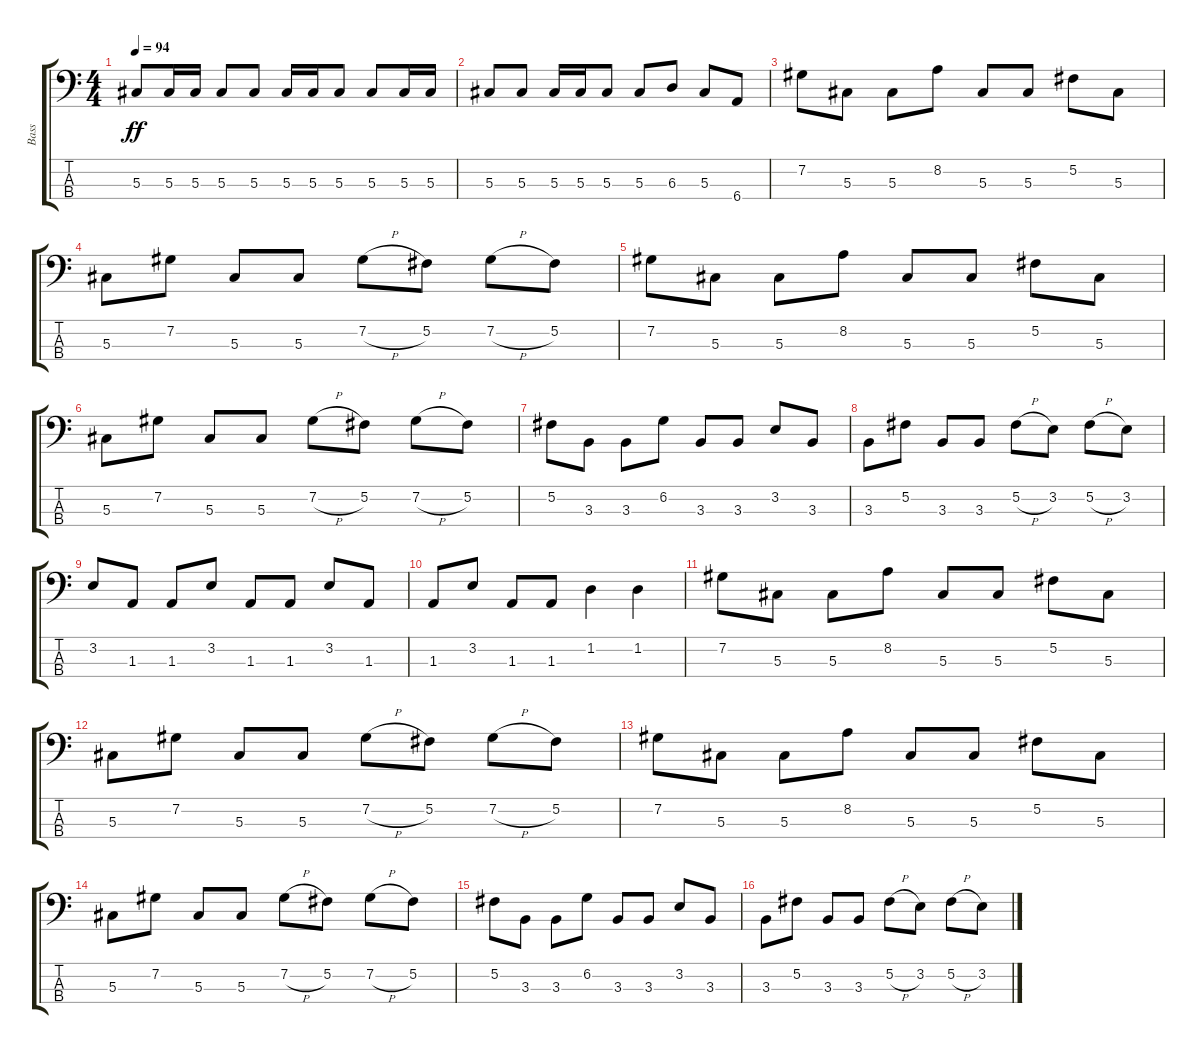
\track ("Bass" "Bass") {instrument electricbasspick}
\staff {score tabs}
\tuning (Gb2 Db2 Ab1 Eb1) {hide}
\ts (4 4)
\tempo 94
\clef f4
\ks c
5.3.8{dy ff} 5.3.16 5.3.16 5.3.8 5.3.8 5.3.16 5.3.16 5.3.8 5.3.8 5.3.16 5.3.16 |
5.3.8 5.3.8 5.3.16 5.3.16 5.3.8 5.3.8 6.3.8 5.3.8 6.4.8 |
7.2.8 5.3.8 5.3.8 8.2.8 5.3.8 5.3.8 5.2.8 5.3.8 |
5.3.8 7.2.8 5.3.8 5.3.8 7.2{h}.8 5.2.8 7.2{h}.8 5.2.8 |
7.2.8 5.3.8 5.3.8 8.2.8 5.3.8 5.3.8 5.2.8 5.3.8 |
5.3.8 7.2.8 5.3.8 5.3.8 7.2{h}.8 5.2.8 7.2{h}.8 5.2.8 |
5.2.8 3.3.8 3.3.8 6.2.8 3.3.8 3.3.8 3.2.8 3.3.8 |
3.3.8 5.2.8 3.3.8 3.3.8 5.2{h}.8 3.2.8 5.2{h}.8 3.2.8 |
3.2.8 1.3.8 1.3.8 3.2.8 1.3.8 1.3.8 3.2.8 1.3.8 |
1.3.8 3.2.8 1.3.8 1.3.8 1.2.4 1.2.4 |
7.2.8 5.3.8 5.3.8 8.2.8 5.3.8 5.3.8 5.2.8 5.3.8 |
5.3.8 7.2.8 5.3.8 5.3.8 7.2{h}.8 5.2.8 7.2{h}.8 5.2.8 |
7.2.8 5.3.8 5.3.8 8.2.8 5.3.8 5.3.8 5.2.8 5.3.8 |
5.3.8 7.2.8 5.3.8 5.3.8 7.2{h}.8 5.2.8 7.2{h}.8 5.2.8 |
5.2.8 3.3.8 3.3.8 6.2.8 3.3.8 3.3.8 3.2.8 3.3.8 |
3.3.8 5.2.8 3.3.8 3.3.8 5.2{h}.8 3.2.8 5.2{h}.8 3.2.8
